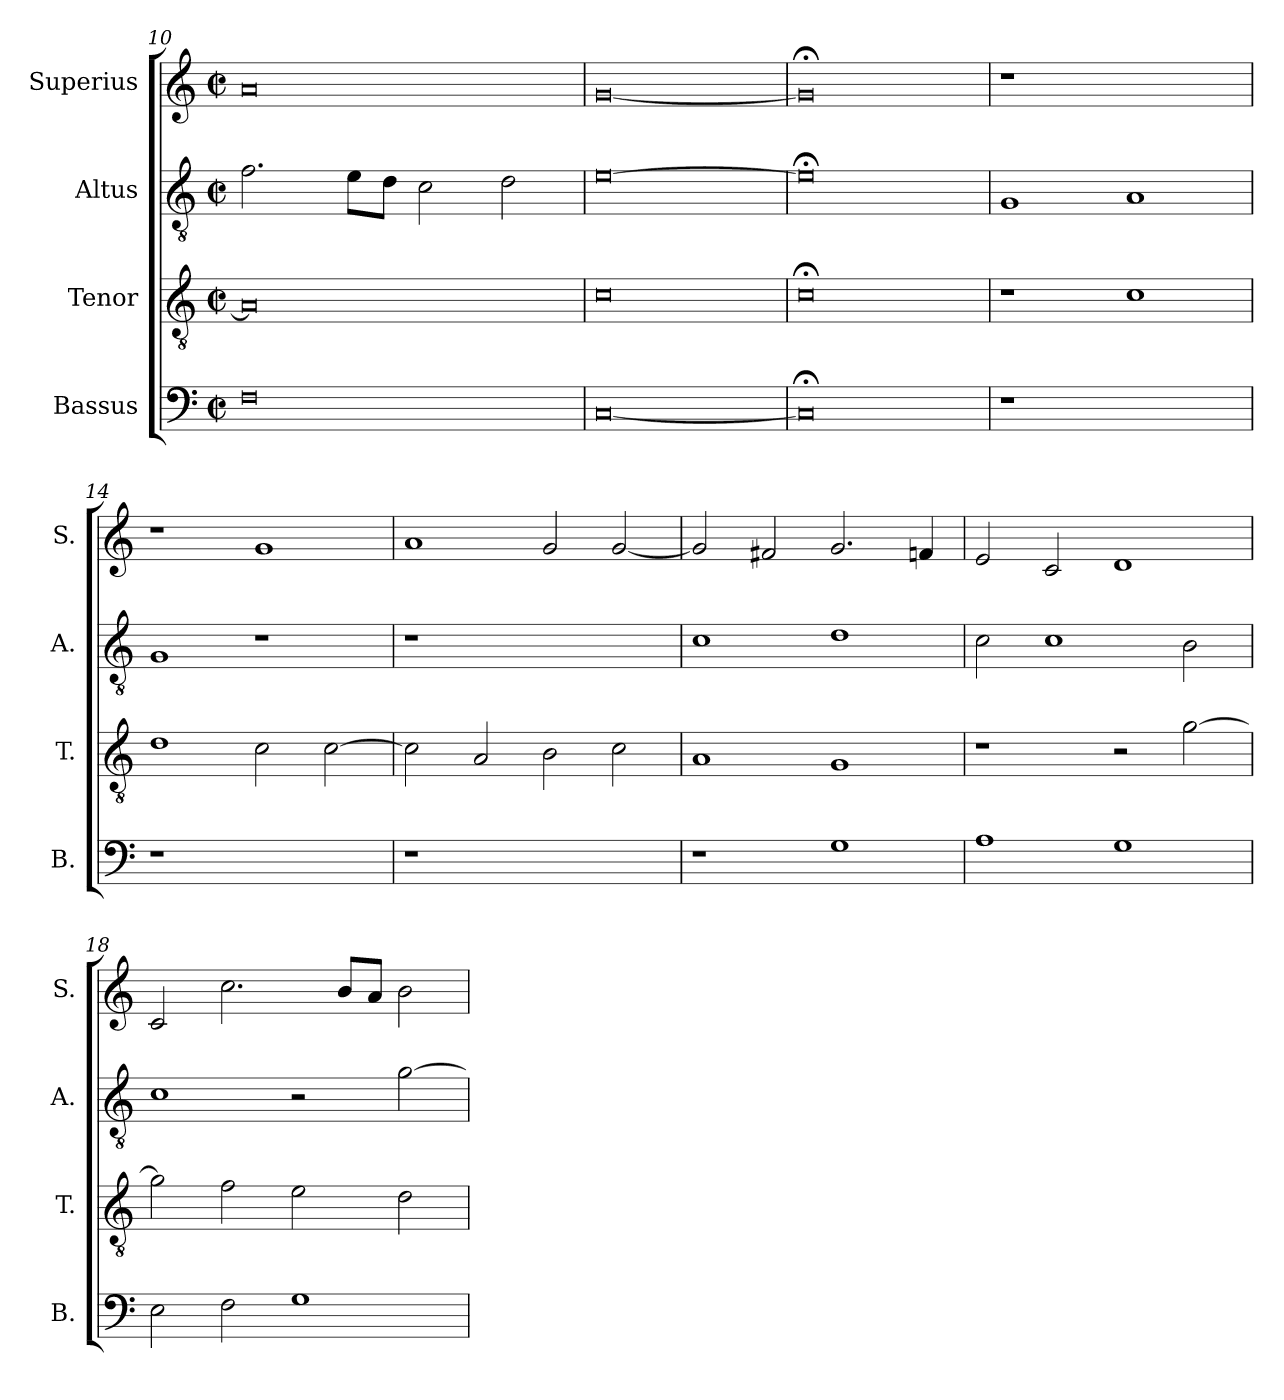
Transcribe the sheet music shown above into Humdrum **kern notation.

**kern	**kern	**kern	**kern
*part4	*part3	*part2	*part1
*staff4	*staff3	*staff2	*staff1
*I"Bassus	*I"Tenor	*I"Altus	*I"Superius
*I'B.	*I'T.	*I'A.	*I'S.
*clefF4	*clefGv2	*clefGv2	*clefG2
*	*ITrd7c12	*ITrd7c12	*
*k[]	*k[]	*k[]	*k[]
*C:	*C:	*C:	*C:
*M2/2	*M2/2	*M2/2	*M2/2
*met(c|)	*met(c|)	*met(c|)	*met(c|)
=10	=10	=10	=10
0Fi	0AAi]	2.Fi\	0ai
.	.	8Ei\L	.
.	.	8Di\J	.
.	.	2Ci\	.
.	.	2Di\	.
=11	=11	=11	=11
[<0Ci	0Ci	[>0Ei	[<0gi
=12	=12	=12	=12
0C;i]	0C;i	0E;i]	0g;i]
!!LO:LB:g=z
=13	=13	=13	=13
!LO:N:vis=1	!	!	!LO:N:vis=1
1r	1r	1GGi	1r
1ryy	1Ci	1AAi	1ryy
=14	=14	=14	=14
!LO:N:vis=1	!	!	!
1r	1Di	1GGi	1r
1ryy	2Ci\	1r	1gi
.	[>2Ci\	.	.
=15	=15	=15	=15
!LO:N:vis=1	!	!LO:N:vis=1	!
1r	2Ci\]	1r	1ai
.	2AAi/	.	.
1ryy	2BBi\	1ryy	2gi/
.	2Ci\	.	[<2gi/
=16	=16	=16	=16
1r	1AAi	1Ci	2gi/]
.	.	.	2f#Xi/
1Gi	1GGi	1Di	2.gi/
.	.	.	4fi/
=17	=17	=17	=17
1Ai	1r	2Ci\	2ei/
.	.	1Ci	2ci/
1Gi	2r	.	1di
.	[>2Gi\	2BBi\	.
!!LO:PB:g=z
=18	=18	=18	=18
2Ei\	2Gi\]	1Ci	2ci/
2Fi\	2Fi\	.	2.cci\
1Gi	2Ei\	2r	.
.	.	.	8bi/L
.	.	.	8ai/J
.	2Di\	[>2Gi\	2bi\
=	=	=	=
*-	*-	*-	*-
